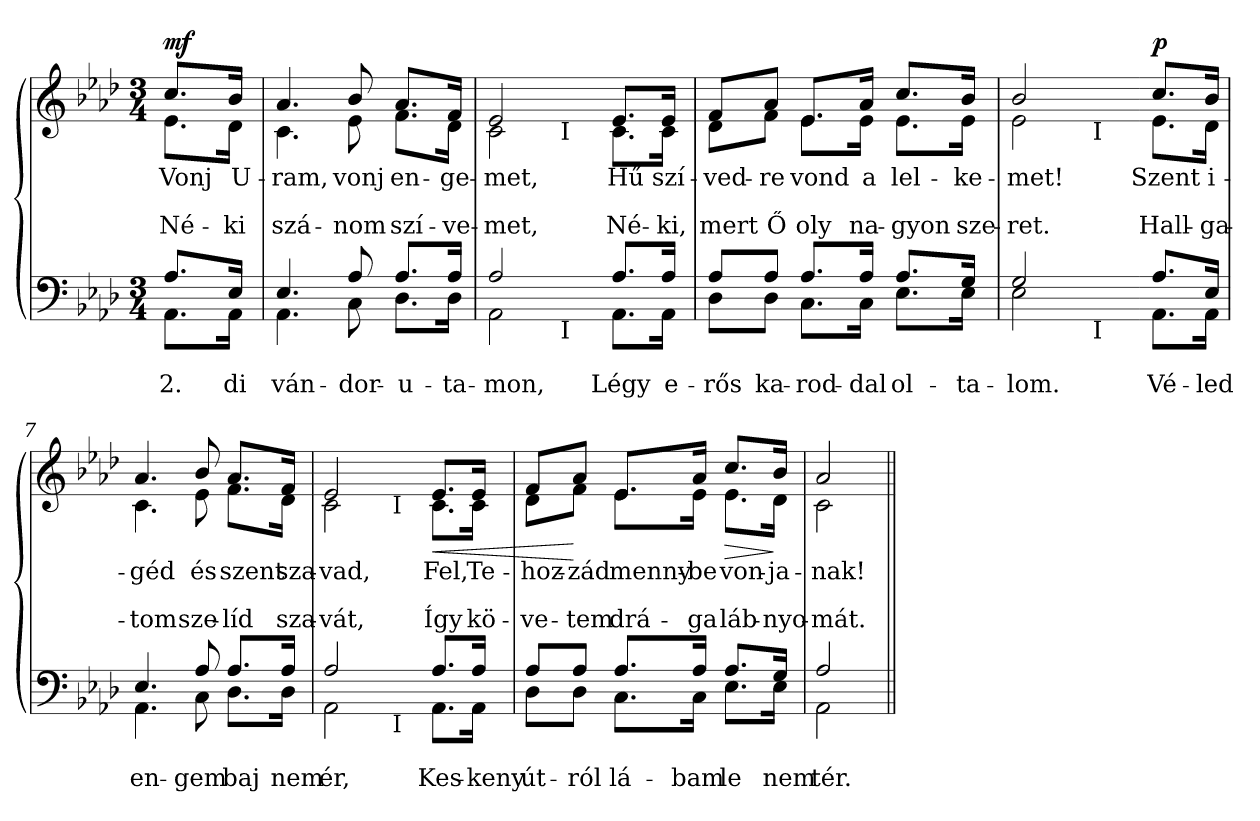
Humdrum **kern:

**kern	**text	**text	**kern	**text	**text	**text	**dynam
*part2	*part2	*part2	*part1	*part1	*part1	*part1	*part1
*staff2	*staff2	*staff2	*staff1	*staff1	*staff1	*staff1	*staff1
*clefF4	*	*	*clefG2	*	*	*	*
*k[b-e-a-d-]	*	*	*k[b-e-a-d-]	*	*	*	*
*A-:	*	*	*A-:	*	*	*	*
*M3/4	*	*	*M3/4	*	*	*	*
=1	=1	=1	=1	=1	=1	=1	=1
!	!	!LO:LY:a	!	!	!	!	!
*^	*	*	*	*	*	*	*
!	!	!	!	!LO:TX:a:B:t=Moderato	!	!	!	!
!	!	!	!	!	!LO:LY:b	!	!LO:LY:b	!LO:DY:b
*	*	*	*	*^	*	*	*	*
8.A-/L	8.AA-\L	.	2.	8.cc/L	8.e-\L	Vonj	.	Né-	mf
!	!	!	!LO:LY:a	!	!	!	!	!	!
!	!	!	!	!	!	!LO:LY:b	!	!LO:LY:b	!
16E-/Jk	16AA-\Jk	.	-di	16b-/Jk	16d-\Jk	U-	.	-ki	.
=2	=2	=2	=2	=2	=2	=2	=2	=2	=2
!	!	!	!LO:LY:a	!	!	!	!	!	!
!	!	!	!	!	!	!LO:LY:b	!	!LO:LY:b	!
4.E-/	4.AA-\	.	ván-	4.a-/	4.c\	-ram,	.	szá-	.
!	!	!	!LO:LY:a	!	!	!	!	!	!
!	!	!	!	!	!	!LO:LY:b	!	!LO:LY:b	!
8A-/	8C\	.	-dor-	8b-/	8e-\	vonj	.	-nom	.
!	!	!	!LO:LY:a	!	!	!	!	!	!
!	!	!	!	!	!	!LO:LY:b	!	!LO:LY:b	!
8.A-/L	8.D-\L	.	-u-	8.a-/L	8.f\L	en-	.	szí-	.
!	!	!	!LO:LY:a	!	!	!	!	!	!
!	!	!	!	!	!	!LO:LY:b	!	!LO:LY:b	!
16A-/Jk	16D-\Jk	.	-ta-	16f/Jk	16d-\Jk	-ge-	.	-ve-	.
*v	*v	*	*	*	*	*	*	*	*
*	*	*	*v	*v	*	*	*	*
=3	=3	=3	=3	=3	=3	=3	=3
*^	*	*	*^	*	*	*	*
!	!	!	!LO:LY:a	!	!	!	!	!	!
*	*	*	*	*v	*v	*	*	*	*
*	*	*	*	*^	*	*	*	*
!	!	!	!	!	!	!LO:LY:b	!	!LO:LY:b	!
*	*^	*	*	*	*^	*	*	*	*
2A-/	2AA-\	4ryy	.	-mon,	2e-/	2c\	4ryy	-met,	.	-met,	.
.	.	32ryy	.	.	.	.	32ryy	.	.	.	.
!	!	!	!	!	!	!	!LO:TX:b:t=I	!	!	!	!
!	!	!LO:TX:b:t=I	!	!	!	!	!	!	!	!	!
.	.	4...ryy	.	.	.	.	4...ryy	.	.	.	.
!	!	!	!	!LO:LY:a	!	!	!	!	!	!	!
!	!	!	!	!	!	!	!	!LO:LY:b	!	!LO:LY:b	!
8.A-/L	8.AA-\L	.	.	Légy	8.e-/L	8.c\L	.	Hű	.	Né-	.
!	!	!	!	!LO:LY:a	!	!	!	!	!	!	!
!	!	!	!	!	!	!	!	!LO:LY:b	!	!LO:LY:b	!
16A-/Jk	16AA-\Jk	.	.	e-	16e-/Jk	16c\Jk	.	szí-	.	-ki,	.
*v	*v	*v	*	*	*	*	*	*	*	*	*
*	*	*	*v	*v	*v	*	*	*	*
=4	=4	=4	=4	=4	=4	=4	=4
*^	*	*	*^	*	*	*	*
*	*^	*	*	*	*^	*	*	*	*
!	!	!	!	!LO:LY:a	!	!	!	!	!	!	!
*	*v	*v	*	*	*	*	*	*	*	*	*
*	*	*	*	*v	*v	*v	*	*	*	*
*	*^	*	*	*^	*	*	*	*
*	*	*	*	*	*	*^	*	*	*	*
!	!	!	!	!	!	!	!	!LO:LY:b	!	!LO:LY:b	!
*	*v	*v	*	*	*	*	*	*	*	*	*
*	*	*	*	*	*v	*v	*	*	*	*
8A-/L	8D-\L	.	-rős	8f/L	8d-\L	-ved-	.	mert	.
!	!	!	!LO:LY:a	!	!	!	!	!	!
!	!	!	!	!	!	!LO:LY:b	!	!LO:LY:b	!
8A-/J	8D-\J	.	ka-	8a-/J	8f\J	-re	.	Ő	.
!	!	!	!LO:LY:a	!	!	!	!	!	!
!	!	!	!	!	!	!LO:LY:b	!	!LO:LY:b	!
8.A-/L	8.C\L	.	-rod-	8.e-/L	8.e-\L	vond	.	oly	.
!	!	!	!LO:LY:a	!	!	!	!	!	!
!	!	!	!	!	!	!LO:LY:b	!	!LO:LY:b	!
16A-/Jk	16C\Jk	.	-dal	16a-/Jk	16e-\Jk	a	.	na-	.
!	!	!	!LO:LY:a	!	!	!	!	!	!
!	!	!	!	!	!	!LO:LY:b	!	!LO:LY:b	!
8.A-/L	8.E-\L	.	ol-	8.cc/L	8.e-\L	lel-	.	-gyon	.
!	!	!	!LO:LY:a	!	!	!	!	!	!
!	!	!	!	!	!	!LO:LY:b	!	!LO:LY:b	!
16G/Jk	16E-\Jk	.	-ta-	16b-/Jk	16e-\Jk	-ke-	.	sze-	.
*v	*v	*	*	*	*	*	*	*	*
*	*	*	*v	*v	*	*	*	*
=5	=5	=5	=5	=5	=5	=5	=5
*^	*	*	*^	*	*	*	*
!	!	!	!LO:LY:a	!	!	!	!	!	!
*	*	*	*	*v	*v	*	*	*	*
*	*	*	*	*^	*	*	*	*
!	!	!	!	!	!	!LO:LY:b	!	!LO:LY:b	!
*	*^	*	*	*	*^	*	*	*	*
2G/	2E-\	4ryy	.	-lom.	2b-/	2e-\	4ryy	-met!	.	-ret.	.
.	.	16ryy	.	.	.	.	16ryy	.	.	.	.
!	!	!	!	!	!	!	!LO:TX:b:t=I	!	!	!	!
!	!	!LO:TX:b:t=I	!	!	!	!	!	!	!	!	!
.	.	8.ryy	.	.	.	.	8.ryy	.	.	.	.
*v	*v	*v	*	*	*	*	*	*	*	*	*
*	*	*	*v	*v	*v	*	*	*	*
!!LO:LB:g=z
=6-	=6-	=6-	=6-	=6-	=6-	=6-	=6-
*^	*	*	*^	*	*	*	*
*	*^	*	*	*	*^	*	*	*	*
!	!	!	!	!LO:LY:a	!	!	!	!	!	!	!
*	*v	*v	*	*	*	*	*	*	*	*	*
*	*	*	*	*v	*v	*v	*	*	*	*
*	*^	*	*	*^	*	*	*	*
*	*	*	*	*	*	*^	*	*	*	*
!	!	!	!	!	!	!	!	!LO:LY:b	!	!LO:LY:b	!LO:DY:a
*	*v	*v	*	*	*	*	*	*	*	*	*
*	*	*	*	*	*v	*v	*	*	*	*
8.A-/L	8.AA-\L	.	Vé-	8.cc/L	8.e-\L	Szent	.	Hall-	p
!	!	!	!LO:LY:a	!	!	!	!	!	!
!	!	!	!	!	!	!LO:LY:b	!	!LO:LY:b	!
16E-/Jk	16AA-\Jk	.	-led	16b-/Jk	16d-\Jk	i-	.	-ga-	.
=7	=7	=7	=7	=7	=7	=7	=7	=7	=7
!	!	!	!LO:LY:a	!	!	!	!	!	!
!	!	!	!	!	!	!LO:LY:b	!	!LO:LY:b	!
4.E-/	4.AA-\	.	en-	4.a-/	4.c\	-géd	.	-tom	.
!	!	!	!LO:LY:a	!	!	!	!	!	!
!	!	!	!	!	!	!LO:LY:b	!	!LO:LY:b	!
8A-/	8C\	.	-gem	8b-/	8e-\	és	.	sze-	.
!	!	!	!LO:LY:a	!	!	!	!	!	!
!	!	!	!	!	!	!LO:LY:b	!	!LO:LY:b	!
8.A-/L	8.D-\L	.	baj	8.a-/L	8.f\L	szent	.	-líd	.
!	!	!	!LO:LY:a	!	!	!	!	!	!
!	!	!	!	!	!	!LO:LY:b	!	!LO:LY:b	!
16A-/Jk	16D-\Jk	.	nem	16f/Jk	16d-\Jk	sza-	.	sza-	.
*v	*v	*	*	*	*	*	*	*	*
*	*	*	*v	*v	*	*	*	*
=8	=8	=8	=8	=8	=8	=8	=8
*^	*	*	*^	*	*	*	*
!	!	!	!LO:LY:a	!	!	!	!	!	!
*	*	*	*	*v	*v	*	*	*	*
*	*	*	*	*^	*	*	*	*
!	!	!	!	!	!	!LO:LY:b	!	!LO:LY:b	!
*	*^	*	*	*	*^	*	*	*	*
2A-/	2AA-\	4ryy	.	ér,	2e-/	2c\	4ryy	-vad,	.	-vát,	.
.	.	16ryy	.	.	.	.	16ryy	.	.	.	.
!	!	!	!	!	!	!	!LO:TX:b:t=I	!	!	!	!
!	!	!LO:TX:b:t=I	!	!	!	!	!	!	!	!	!
.	.	4..ryy	.	.	.	.	4..ryy	.	.	.	.
!	!	!	!	!LO:LY:a	!	!	!	!	!	!	!
!	!	!	!	!	!	!	!	!LO:LY:b	!	!LO:LY:b	!LO:HP:b
8.A-/L	8.AA-\L	.	.	Kes-	8.e-/L	8.c\L	.	Fel,	.	Így	<
!	!	!	!	!LO:LY:a	!	!	!	!	!	!	!
!	!	!	!	!	!	!	!	!LO:LY:b	!	!LO:LY:b	!
16A-/Jk	16AA-\Jk	.	.	-keny	16e-/Jk	16c\Jk	.	Te-	.	kö-	.
*v	*v	*v	*	*	*	*	*	*	*	*	*
*	*	*	*v	*v	*v	*	*	*	*
=9	=9	=9	=9	=9	=9	=9	=9
*^	*	*	*^	*	*	*	*
*	*^	*	*	*	*^	*	*	*	*
!	!	!	!	!LO:LY:a	!	!	!	!	!	!	!
*	*v	*v	*	*	*	*	*	*	*	*	*
*	*	*	*	*v	*v	*v	*	*	*	*
*	*^	*	*	*^	*	*	*	*
*	*	*	*	*	*	*^	*	*	*	*
!	!	!	!	!	!	!	!	!LO:LY:b	!	!LO:LY:b	!
*	*v	*v	*	*	*	*	*	*	*	*	*
*	*	*	*	*	*v	*v	*	*	*	*
8A-/L	8D-\L	.	út-	8f/L	8d-\L	-hoz-	.	-ve-	.
!	!	!	!LO:LY:a	!	!	!	!	!	!
!	!	!	!	!	!	!LO:LY:b	!	!LO:LY:b	!
8A-/J	8D-\J	.	-ról	8a-/J	8f\J	-zád	.	-tem	[
!	!	!	!LO:LY:a	!	!	!	!	!	!
!	!	!	!	!	!	!LO:LY:b	!	!LO:LY:b	!
8.A-/L	8.C\L	.	lá-	8.e-/L	8.e-\L	menny-	.	drá-	.
!	!	!	!LO:LY:a	!	!	!	!	!	!
!	!	!	!	!	!	!LO:LY:b	!	!LO:LY:b	!
16A-/Jk	16C\Jk	.	-bam	16a-/Jk	16e-\Jk	-be	.	-ga	.
!	!	!	!LO:LY:a	!	!	!	!	!	!
!	!	!	!	!	!	!LO:LY:b	!	!LO:LY:b	!LO:HP:b
8.A-/L	8.E-\L	.	le	8.cc/L	8.e-\L	von-	.	láb-	>
!	!	!	!LO:LY:a	!	!	!	!	!	!
!	!	!	!	!	!	!LO:LY:b	!	!LO:LY:b	!
16G/Jk	16E-\Jk	.	nem	16b-/Jk	16d-\Jk	-ja-	.	-nyo-	]
=10	=10	=10	=10	=10	=10	=10	=10	=10	=10
!	!	!	!LO:LY:a	!	!	!	!	!	!
!	!	!	!	!	!	!LO:LY:b	!	!LO:LY:b	!
2A-/	2AA-\	.	tér.	2a-/	2c\	-nak!	.	-mát.	.
*v	*v	*	*	*	*	*	*	*	*
*	*	*	*v	*v	*	*	*	*
=||	=||	=||	=||	=||	=||	=||	=||
*-	*-	*-	*-	*-	*-	*-	*-
